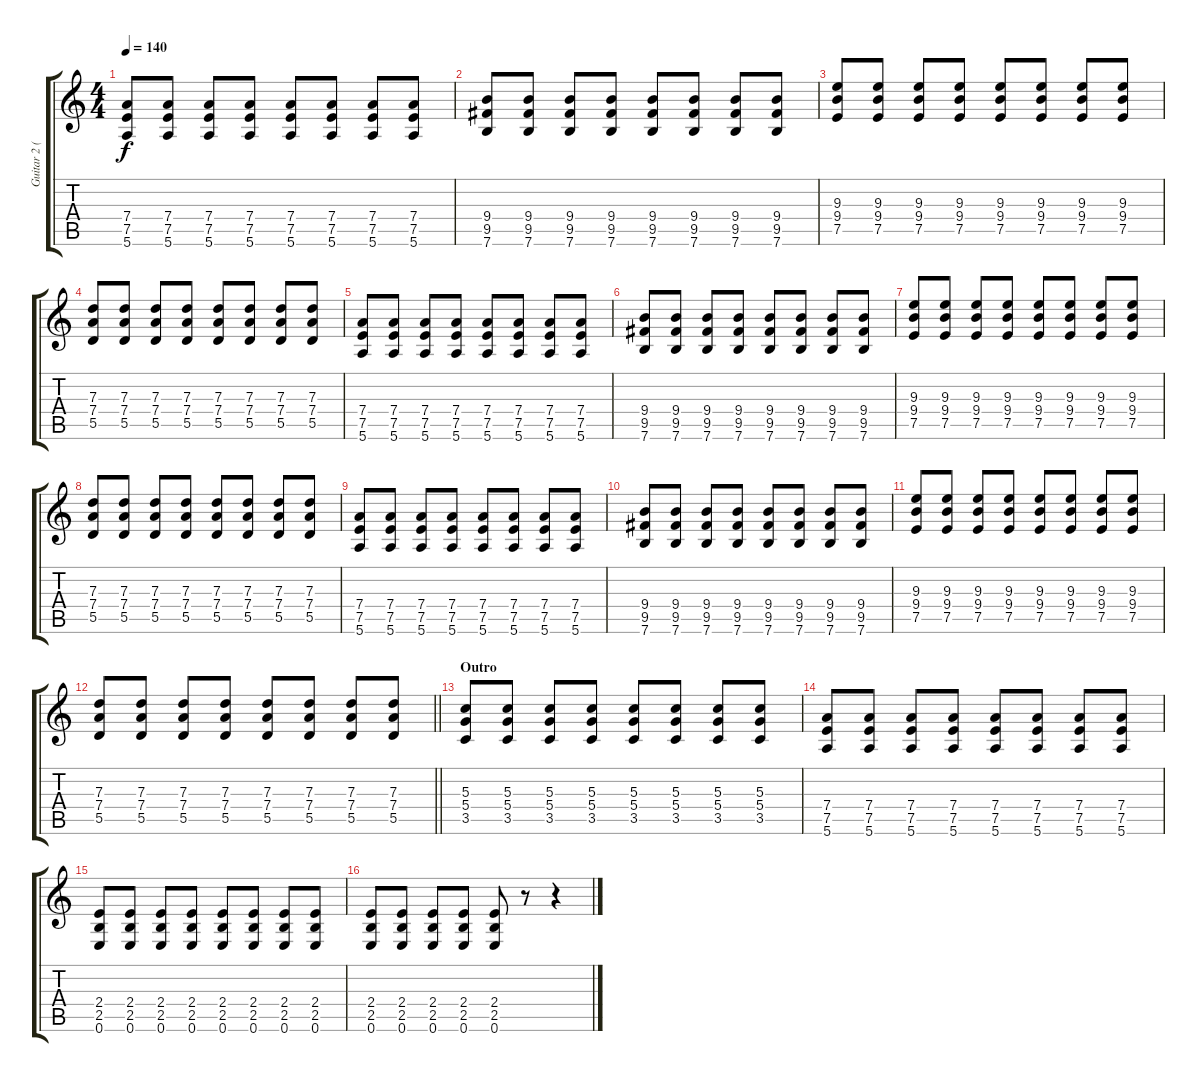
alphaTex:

\track ("Guitar 2 (Joe)" "Guitar 2 (") {instrument overdrivenguitar}
\staff {score tabs}
\tuning (E4 B3 G3 D3 A2 E2) {hide}
\ts (4 4)
\tempo 140
\clef g2
\ks c
(7.4 7.5 5.6).8{dy f} (7.4 7.5 5.6).8 (7.4 7.5 5.6).8 (7.4 7.5 5.6).8 (7.4 7.5 5.6).8 (7.4 7.5 5.6).8 (7.4 7.5 5.6).8 (7.4 7.5 5.6).8 |
(9.4 9.5 7.6).8 (9.4 9.5 7.6).8 (9.4 9.5 7.6).8 (9.4 9.5 7.6).8 (9.4 9.5 7.6).8 (9.4 9.5 7.6).8 (9.4 9.5 7.6).8 (9.4 9.5 7.6).8 |
(9.3 9.4 7.5).8 (9.3 9.4 7.5).8 (9.3 9.4 7.5).8 (9.3 9.4 7.5).8 (9.3 9.4 7.5).8 (9.3 9.4 7.5).8 (9.3 9.4 7.5).8 (9.3 9.4 7.5).8 |
(7.3 7.4 5.5).8 (7.3 7.4 5.5).8 (7.3 7.4 5.5).8 (7.3 7.4 5.5).8 (7.3 7.4 5.5).8 (7.3 7.4 5.5).8 (7.3 7.4 5.5).8 (7.3 7.4 5.5).8 |
(7.4 7.5 5.6).8 (7.4 7.5 5.6).8 (7.4 7.5 5.6).8 (7.4 7.5 5.6).8 (7.4 7.5 5.6).8 (7.4 7.5 5.6).8 (7.4 7.5 5.6).8 (7.4 7.5 5.6).8 |
(9.4 9.5 7.6).8 (9.4 9.5 7.6).8 (9.4 9.5 7.6).8 (9.4 9.5 7.6).8 (9.4 9.5 7.6).8 (9.4 9.5 7.6).8 (9.4 9.5 7.6).8 (9.4 9.5 7.6).8 |
(9.3 9.4 7.5).8 (9.3 9.4 7.5).8 (9.3 9.4 7.5).8 (9.3 9.4 7.5).8 (9.3 9.4 7.5).8 (9.3 9.4 7.5).8 (9.3 9.4 7.5).8 (9.3 9.4 7.5).8 |
(7.3 7.4 5.5).8 (7.3 7.4 5.5).8 (7.3 7.4 5.5).8 (7.3 7.4 5.5).8 (7.3 7.4 5.5).8 (7.3 7.4 5.5).8 (7.3 7.4 5.5).8 (7.3 7.4 5.5).8 |
(7.4 7.5 5.6).8 (7.4 7.5 5.6).8 (7.4 7.5 5.6).8 (7.4 7.5 5.6).8 (7.4 7.5 5.6).8 (7.4 7.5 5.6).8 (7.4 7.5 5.6).8 (7.4 7.5 5.6).8 |
(9.4 9.5 7.6).8 (9.4 9.5 7.6).8 (9.4 9.5 7.6).8 (9.4 9.5 7.6).8 (9.4 9.5 7.6).8 (9.4 9.5 7.6).8 (9.4 9.5 7.6).8 (9.4 9.5 7.6).8 |
(9.3 9.4 7.5).8 (9.3 9.4 7.5).8 (9.3 9.4 7.5).8 (9.3 9.4 7.5).8 (9.3 9.4 7.5).8 (9.3 9.4 7.5).8 (9.3 9.4 7.5).8 (9.3 9.4 7.5).8 |
\barLineRight lightlight
(7.3 7.4 5.5).8 (7.3 7.4 5.5).8 (7.3 7.4 5.5).8 (7.3 7.4 5.5).8 (7.3 7.4 5.5).8 (7.3 7.4 5.5).8 (7.3 7.4 5.5).8 (7.3 7.4 5.5).8 |
\section ("" "Outro")
(5.3 5.4 3.5).8 (5.3 5.4 3.5).8 (5.3 5.4 3.5).8 (5.3 5.4 3.5).8 (5.3 5.4 3.5).8 (5.3 5.4 3.5).8 (5.3 5.4 3.5).8 (5.3 5.4 3.5).8 |
(7.4 7.5 5.6).8 (7.4 7.5 5.6).8 (7.4 7.5 5.6).8 (7.4 7.5 5.6).8 (7.4 7.5 5.6).8 (7.4 7.5 5.6).8 (7.4 7.5 5.6).8 (7.4 7.5 5.6).8 |
(2.4 2.5 0.6).8 (2.4 2.5 0.6).8 (2.4 2.5 0.6).8 (2.4 2.5 0.6).8 (2.4 2.5 0.6).8 (2.4 2.5 0.6).8 (2.4 2.5 0.6).8 (2.4 2.5 0.6).8 |
(2.4 2.5 0.6).8 (2.4 2.5 0.6).8 (2.4 2.5 0.6).8 (2.4 2.5 0.6).8 (2.4 2.5 0.6).8 r.8 r.4
